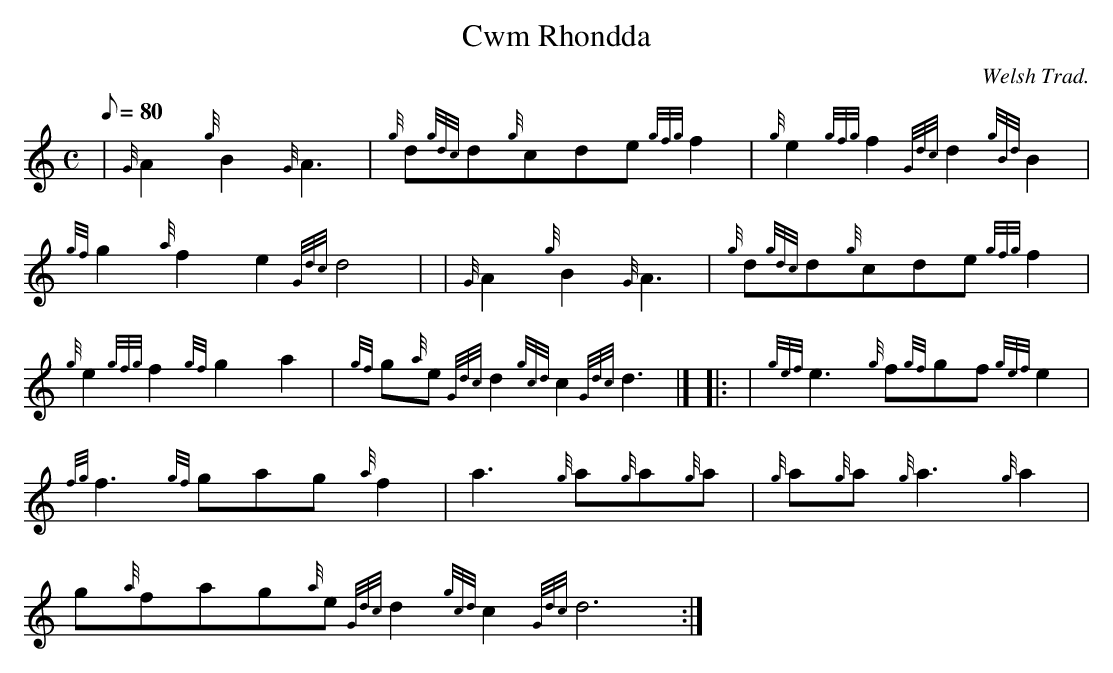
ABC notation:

X:1
T:Cwm Rhondda
M:C
L:1/8
Q:80
C:Welsh Trad.
K:HP
| {G}A2{g}B2{G}A3 | \
{g}d{gdc}d{g}cde{gfg}f2 | \
{g}e2{gfg}f2{Gdc}d2{gBd}B2 |
{gf}g2{a}f2e2{Gdc}d4 | | \
{G}A2{g}B2{G}A3 | \
{g}d{gdc}d{g}cde{gfg}f2 |
{g}e2{gfg}f2{gf}g2a2 | \
{gf}g{a}e{Gdc}d2{gcd}c2{Gdc}d3|]  |: \
| {gef}e3{g}f{gf}gf{gef}e2 |
{fg}f3{gf}gag{a}f2 | \
a3{g}a{g}a{g}a | \
{g}a{g}a{g}a3{g}a2 |
g{a}fag{a}e{Gdc}d2{gcd}c2{Gdc}d6 :|
